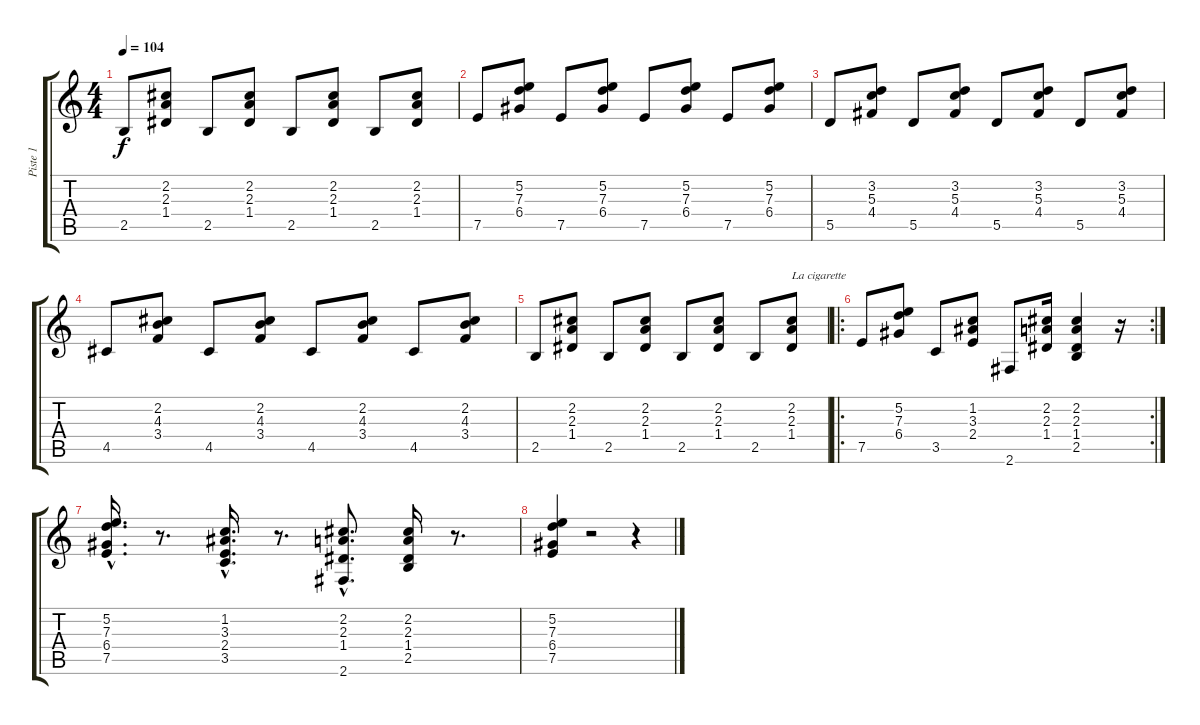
\track ("Piste 1" "Piste 1") {instrument acousticguitarsteel}
\staff {score tabs}
\tuning (E4 B3 G3 D3 A2 E2) {hide}
\ts (4 4)
\tempo 104
\clef g2
\ks c
2.5.8{dy f} (2.2 2.3 1.4).8 2.5.8 (2.2 2.3 1.4).8 2.5.8 (2.2 2.3 1.4).8 2.5.8 (2.2 2.3 1.4).8 |
7.5.8 (5.2 7.3 6.4).8 7.5.8 (5.2 7.3 6.4).8 7.5.8 (5.2 7.3 6.4).8 7.5.8 (5.2 7.3 6.4).8 |
5.5.8 (3.2 5.3 4.4).8 5.5.8 (3.2 5.3 4.4).8 5.5.8 (3.2 5.3 4.4).8 5.5.8 (3.2 5.3 4.4).8 |
4.5.8 (2.2 4.3 3.4).8 4.5.8 (2.2 4.3 3.4).8 4.5.8 (2.2 4.3 3.4).8 4.5.8 (2.2 4.3 3.4).8 |
2.5.8 (2.2 2.3 1.4).8 2.5.8 (2.2 2.3 1.4).8 2.5.8 (2.2 2.3 1.4).8 2.5.8 (2.2 2.3 1.4).8{txt "La cigarette"} |
\ro
\rc 2
7.5.8 (5.2 7.3 6.4).8 3.5.8 (1.2 3.3 2.4).8 2.6.8 (2.2 2.3 1.4).16 (2.2 2.3 1.4 2.5).4 r.16 |
(5.2{hac} 7.3{hac} 6.4{hac} 7.5{hac}).16{d} r.8{d} (1.2{hac} 3.3{hac} 2.4{hac} 3.5{hac}).16{d} r.8{d} (2.2{hac} 2.3{hac} 1.4{hac} 2.6{hac}).8{d} (2.2 2.3 1.4 2.5).16 r.8{d} |
(5.2 7.3 6.4 7.5).4 r.2 r.4
